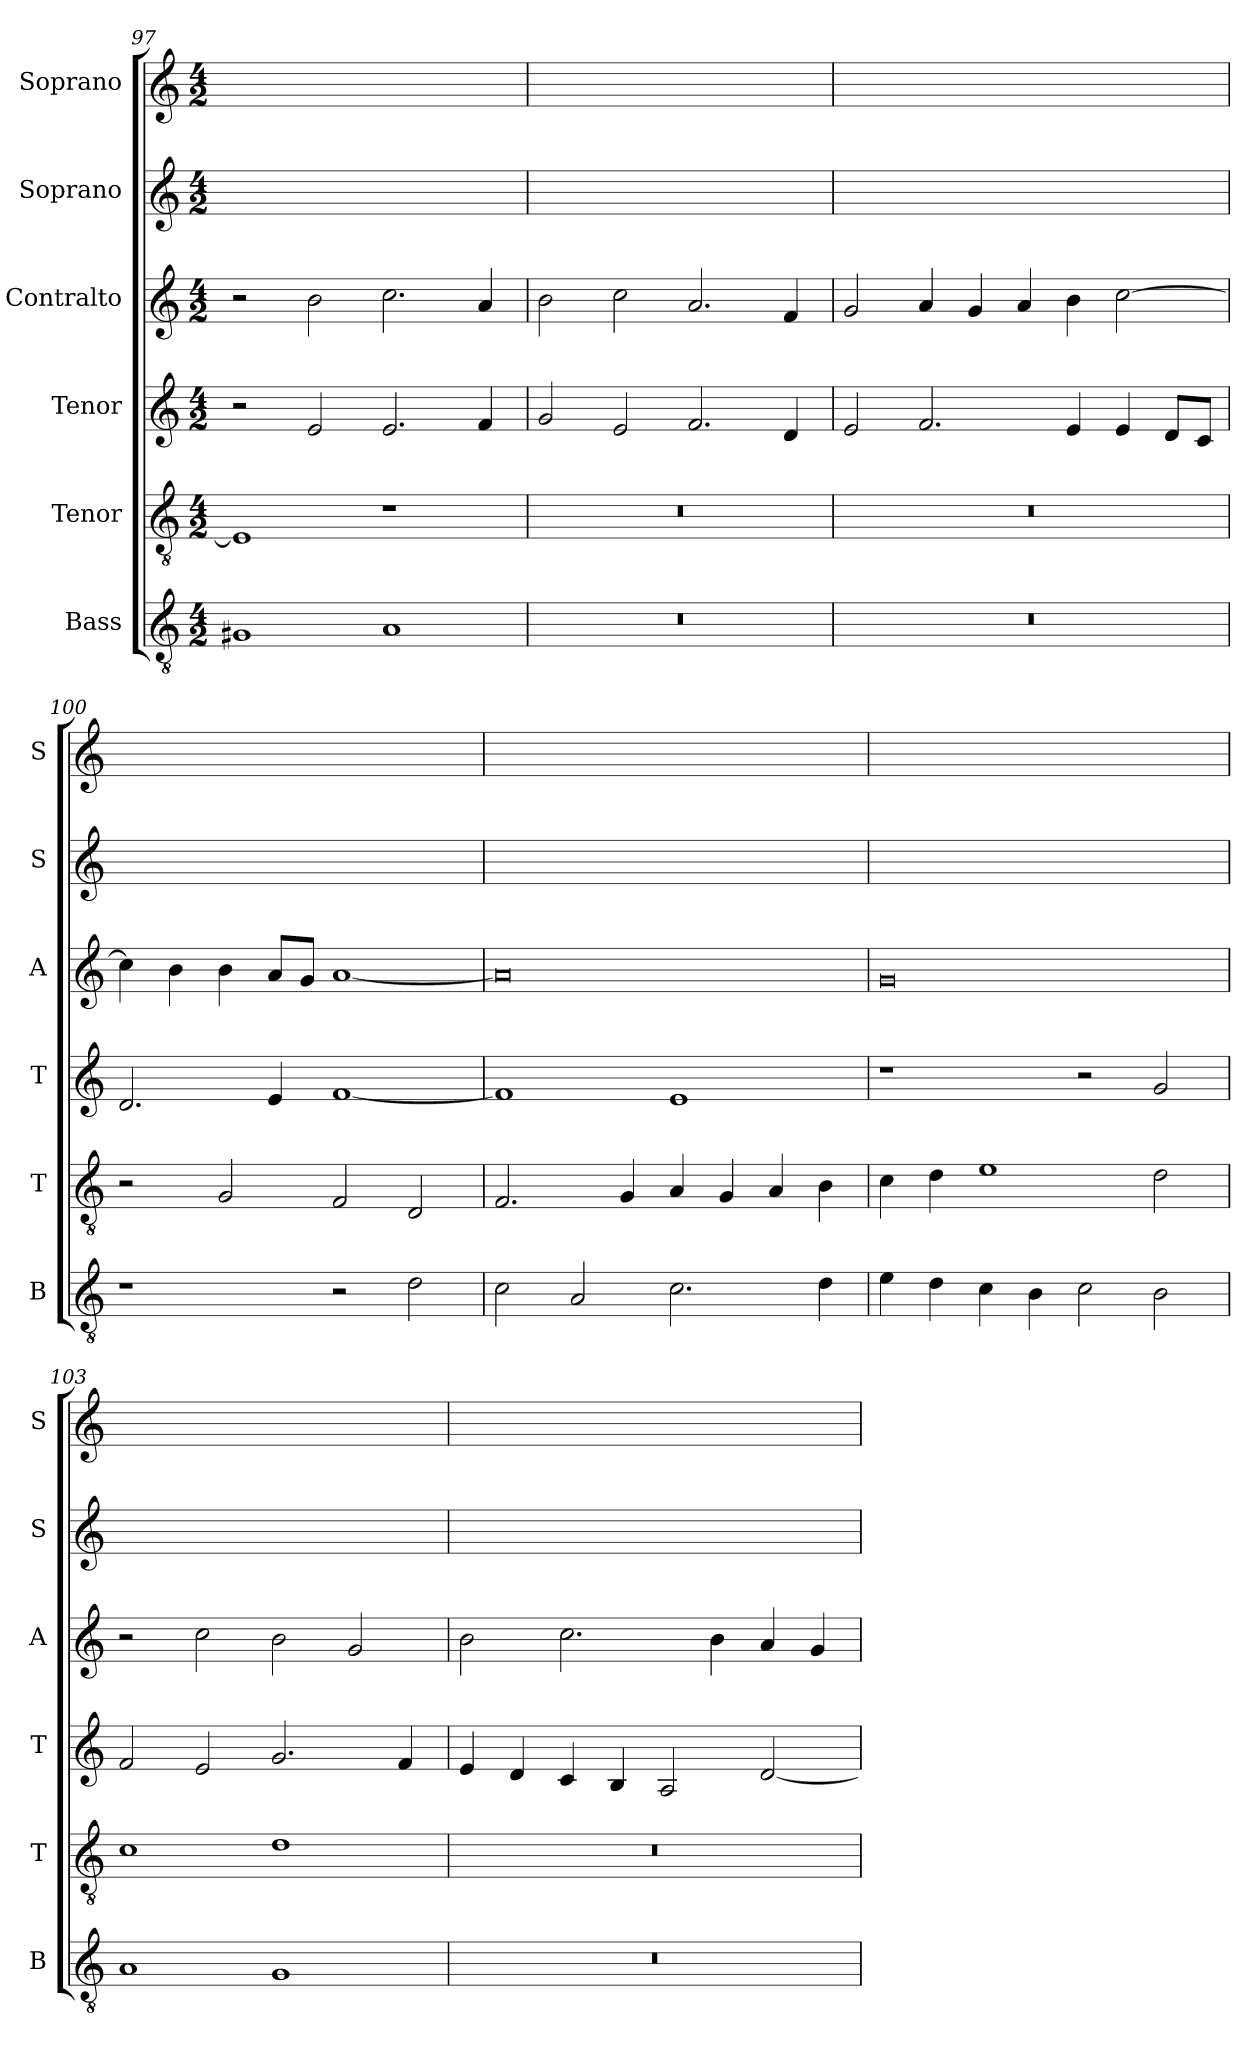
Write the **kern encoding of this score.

**kern	**kern	**kern	**kern	**kern	**kern
*part6	*part5	*part4	*part3	*part2	*part1
*staff6	*staff5	*staff4	*staff3	*staff2	*staff1
*I"Bass	*I"Tenor	*I"Tenor	*I"Contralto	*I"Soprano	*I"Soprano
*I'B	*I'T	*I'T	*I'A	*I'S	*I'S
*clefGv2	*clefGv2	*clefG2	*clefG2	*clefG2	*clefG2
*k[]	*k[]	*k[]	*k[]	*k[]	*k[]
*G:mix	*G:mix	*G:mix	*G:mix	*G:mix	*G:mix
*M4/2	*M4/2	*M4/2	*M4/2	*M4/2	*M4/2
=97	=97	=97	=97	=97	=97
1G#X	1E]	2r	2r	0ryy	0ryy
.	.	2e	2b	.	.
1A	1r	2.e	2.cc	.	.
.	.	4f	4a	.	.
=98	=98	=98	=98	=98	=98
0r	0r	2g	2b	0ryy	0ryy
.	.	2e	2cc	.	.
.	.	2.f	2.a	.	.
.	.	4d	4f	.	.
=99	=99	=99	=99	=99	=99
0r	0r	2e	2g	0ryy	0ryy
.	.	2.f	4a	.	.
.	.	.	4g	.	.
.	.	.	4a	.	.
.	.	4e	4b	.	.
.	.	4e	[2cc	.	.
.	.	8d/L	.	.	.
.	.	8c/J	.	.	.
=100	=100	=100	=100	=100	=100
1r	2r	2.d	4cc]	0ryy	0ryy
.	.	.	4b	.	.
.	2G	.	4b	.	.
.	.	4e	8a/L	.	.
.	.	.	8g/J	.	.
2r	2F	[1f	[1a	.	.
2d	2D	.	.	.	.
=101	=101	=101	=101	=101	=101
2c	2.F	1f]	0a]	0ryy	0ryy
2A	.	.	.	.	.
.	4G	.	.	.	.
2.c	4A	1e	.	.	.
.	4G	.	.	.	.
.	4A	.	.	.	.
4d	4B	.	.	.	.
=102	=102	=102	=102	=102	=102
4e	4c	1r	0g	0ryy	0ryy
4d	4d	.	.	.	.
4c	1e	.	.	.	.
4B	.	.	.	.	.
2c	.	2r	.	.	.
2B	2d	2g	.	.	.
=103	=103	=103	=103	=103	=103
1A	1c	2f	2r	0ryy	0ryy
.	.	2e	2cc	.	.
1G	1d	2.g	2b	.	.
.	.	.	2g	.	.
.	.	4f	.	.	.
=104	=104	=104	=104	=104	=104
0r	0r	4e	2b	0ryy	0ryy
.	.	4d	.	.	.
.	.	4c	2.cc	.	.
.	.	4B	.	.	.
.	.	2A	.	.	.
.	.	.	4b	.	.
.	.	[2d	4a	.	.
.	.	.	4g	.	.
=	=	=	=	=	=
*-	*-	*-	*-	*-	*-
